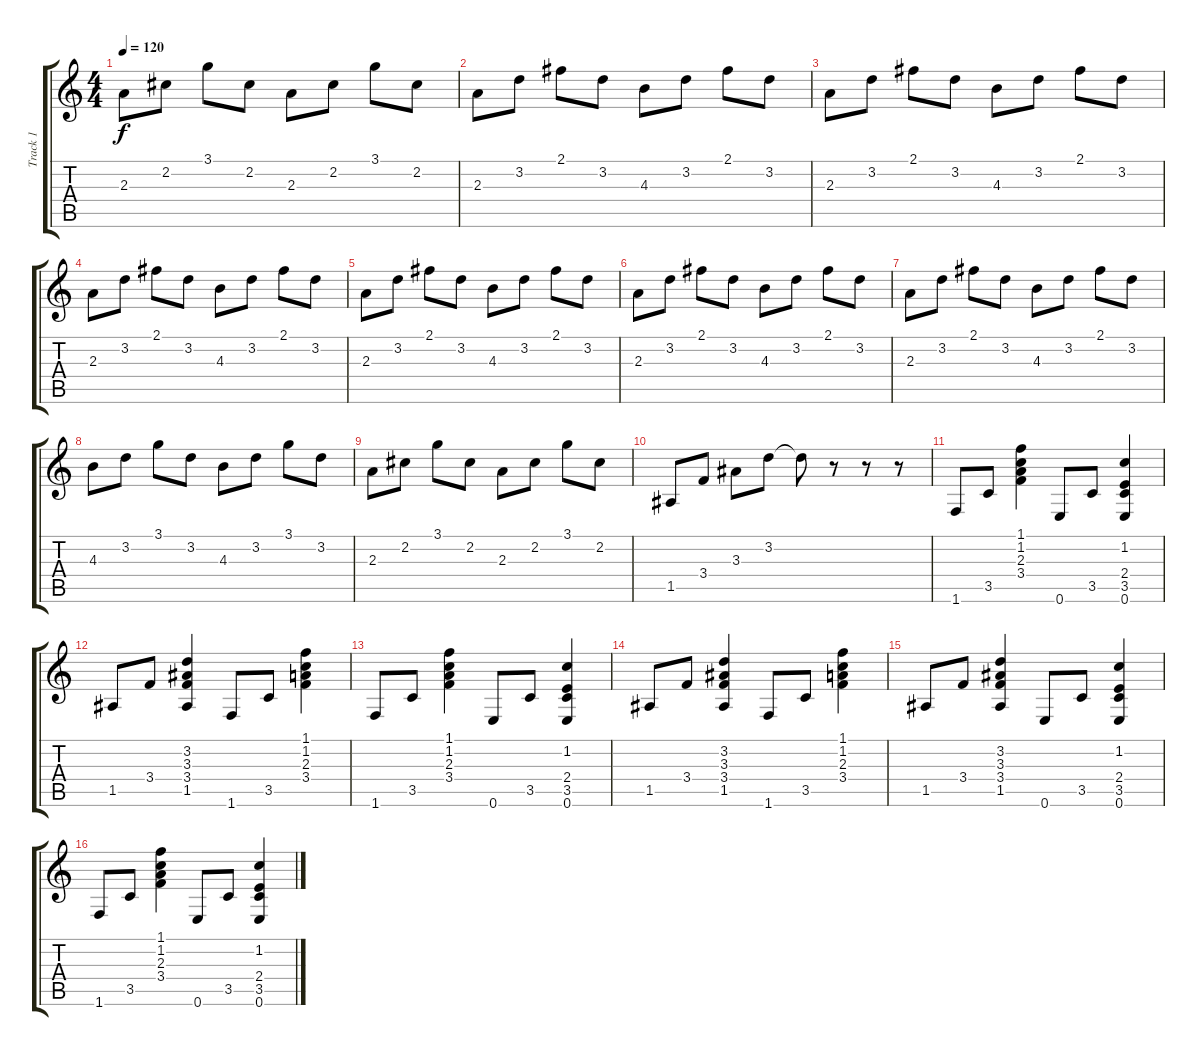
\track ("Track 1" "Track 1") {instrument electricguitarjazz}
\staff {score tabs}
\tuning (E4 B3 G3 D3 A2 E2) {hide}
\ts (4 4)
\tempo 120
\clef g2
\ks c
2.3.8{dy f} 2.2.8 3.1.8 2.2.8 2.3.8 2.2.8 3.1.8 2.2.8 |
2.3.8 3.2.8 2.1.8 3.2.8 4.3.8 3.2.8 2.1.8 3.2.8 |
2.3.8 3.2.8 2.1.8 3.2.8 4.3.8 3.2.8 2.1.8 3.2.8 |
2.3.8 3.2.8 2.1.8 3.2.8 4.3.8 3.2.8 2.1.8 3.2.8 |
2.3.8 3.2.8 2.1.8 3.2.8 4.3.8 3.2.8 2.1.8 3.2.8 |
2.3.8 3.2.8 2.1.8 3.2.8 4.3.8 3.2.8 2.1.8 3.2.8 |
2.3.8 3.2.8 2.1.8 3.2.8 4.3.8 3.2.8 2.1.8 3.2.8 |
4.3.8 3.2.8 3.1.8 3.2.8 4.3.8 3.2.8 3.1.8 3.2.8 |
2.3.8 2.2.8 3.1.8 2.2.8 2.3.8 2.2.8 3.1.8 2.2.8 |
1.5.8 3.4.8 3.3.8 3.2.8 3.2{t}.8 r.8 r.8 r.8 |
1.6.8 3.5.8 (1.1 1.2 2.3 3.4).4 0.6.8 3.5.8 (1.2 2.4 3.5 0.6).4 |
1.5.8 3.4.8 (3.2 3.3 3.4 1.5).4 1.6.8 3.5.8 (1.1 1.2 2.3 3.4).4 |
1.6.8 3.5.8 (1.1 1.2 2.3 3.4).4 0.6.8 3.5.8 (1.2 2.4 3.5 0.6).4 |
1.5.8 3.4.8 (3.2 3.3 3.4 1.5).4 1.6.8 3.5.8 (1.1 1.2 2.3 3.4).4 |
1.5.8 3.4.8 (3.2 3.3 3.4 1.5).4 0.6.8 3.5.8 (1.2 2.4 3.5 0.6).4 |
1.6.8 3.5.8 (1.1 1.2 2.3 3.4).4 0.6.8 3.5.8 (1.2 2.4 3.5 0.6).4
